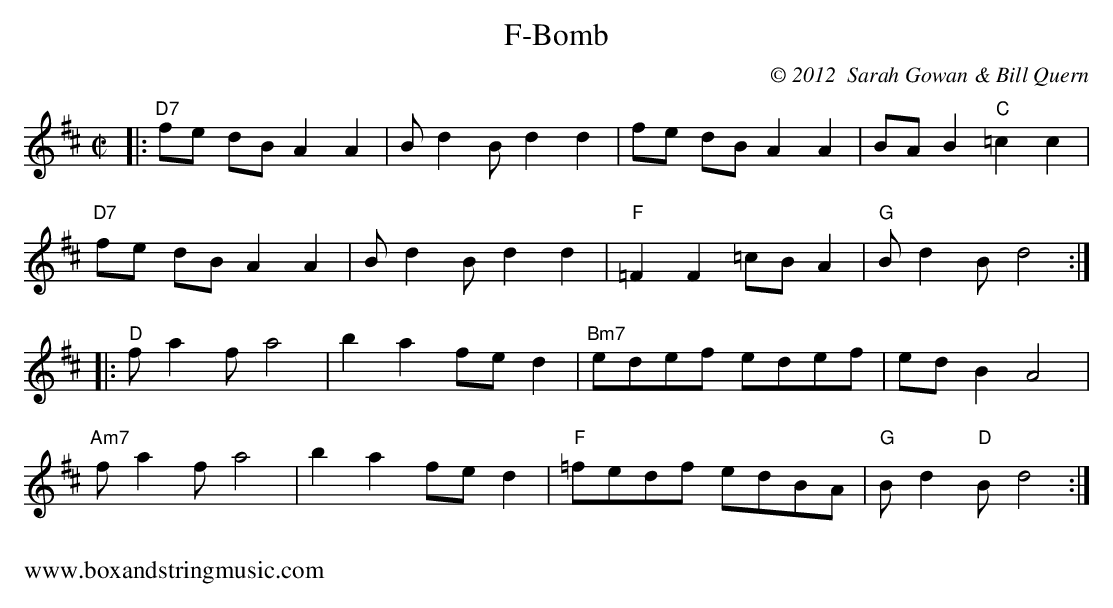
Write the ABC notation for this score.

X:1
T:F-Bomb
C:© 2012  Sarah Gowan & Bill Quern
M:C|
L:1/8
K:D
|:"D7"fe dB A2A2|Bd2 Bd2d2|fe dBA2A2|BAB2"C"=c2c2|
"D7"fe dB A2A2|Bd2 Bd2d2|"F"=F2F2=cBA2|"G"Bd2 Bd4:|
|:"D"fa2fa4|b2a2 fed2|"Bm7"edef edef|edB2 A4|
"Am7"fa2fa4|b2a2 fed2|"F"=fedf edBA|"G"Bd2 "D"Bd4:|
